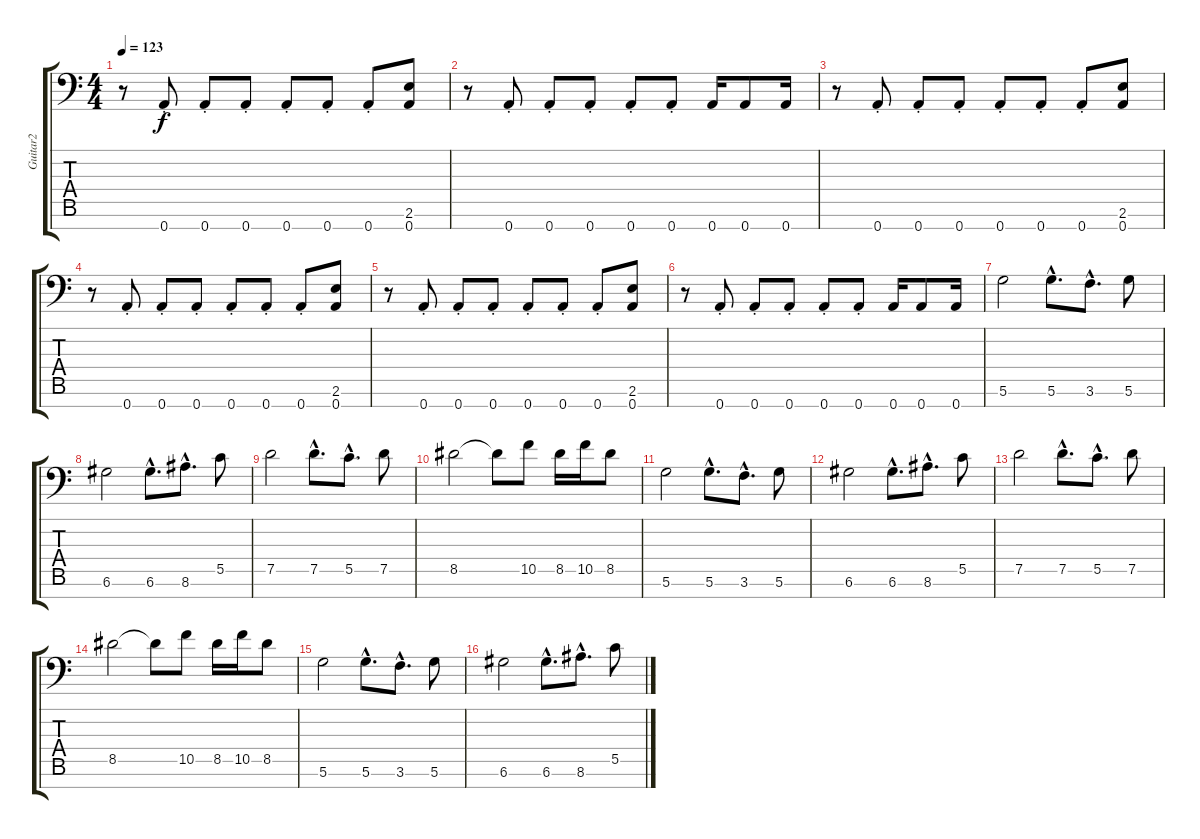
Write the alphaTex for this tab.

\track ("Guitar2" "Guitar2") {instrument distortionguitar}
\staff {score tabs}
\tuning (D4 A3 F3 C3 G2 D2 A1) {hide}
\ts (4 4)
\tempo 123
\clef f4
\ks c
r.8{dy f} 0.7{st}.8 0.7{st}.8 0.7{st}.8 0.7{st}.8 0.7{st}.8 0.7{st}.8 (2.6 0.7).8 |
r.8 0.7{st}.8 0.7{st}.8 0.7{st}.8 0.7{st}.8 0.7{st}.8 0.7.16 0.7.8 0.7.16 |
r.8 0.7{st}.8 0.7{st}.8 0.7{st}.8 0.7{st}.8 0.7{st}.8 0.7{st}.8 (2.6 0.7).8 |
r.8 0.7{st}.8 0.7{st}.8 0.7{st}.8 0.7{st}.8 0.7{st}.8 0.7{st}.8 (2.6 0.7).8 |
r.8 0.7{st}.8 0.7{st}.8 0.7{st}.8 0.7{st}.8 0.7{st}.8 0.7{st}.8 (2.6 0.7).8 |
r.8 0.7{st}.8 0.7{st}.8 0.7{st}.8 0.7{st}.8 0.7{st}.8 0.7.16 0.7.8 0.7.16 |
5.6.2 5.6{hac}.8{d} 3.6{hac}.8{d} 5.6.8 |
6.6.2 6.6{hac}.8{d} 8.6{hac}.8{d} 5.5.8 |
7.5.2 7.5{hac}.8{d} 5.5{hac}.8{d} 7.5.8 |
8.5.2 8.5{t}.8 10.5.8 8.5.16 10.5.16 8.5.8 |
5.6.2 5.6{hac}.8{d} 3.6{hac}.8{d} 5.6.8 |
6.6.2 6.6{hac}.8{d} 8.6{hac}.8{d} 5.5.8 |
7.5.2 7.5{hac}.8{d} 5.5{hac}.8{d} 7.5.8 |
8.5.2 8.5{t}.8 10.5.8 8.5.16 10.5.16 8.5.8 |
5.6.2 5.6{hac}.8{d} 3.6{hac}.8{d} 5.6.8 |
6.6.2 6.6{hac}.8{d} 8.6{hac}.8{d} 5.5.8
